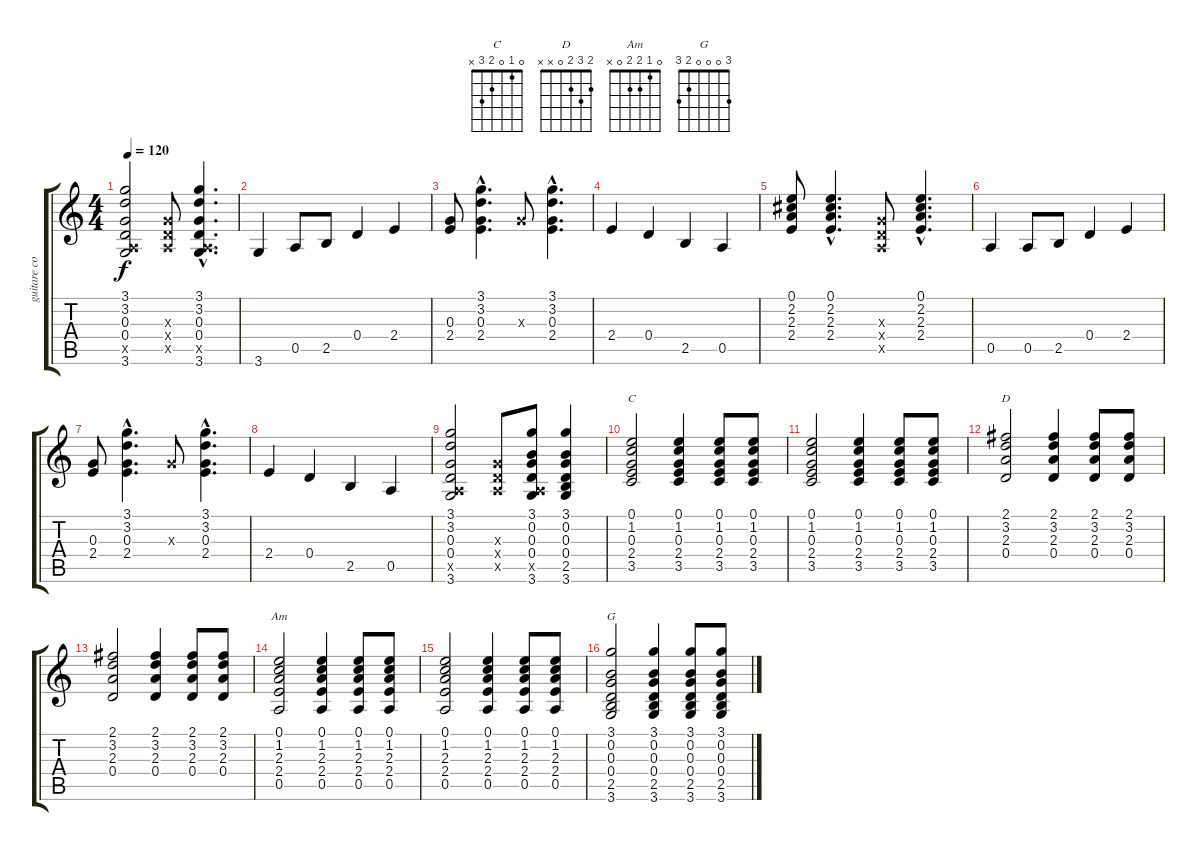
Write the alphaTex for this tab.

\track ("guitare cool" "guitare co") {instrument acousticguitarnylon}
\staff {score tabs}
\tuning (E4 B3 G3 D3 A2 E2) {hide}
\chord ("C" 0 1 0 2 3 x)
\chord ("D" 2 3 2 0 x x)
\chord ("Am" 0 1 2 2 0 x)
\chord ("G" 3 0 0 0 2 3)
\ts (4 4)
\tempo 120
\clef g2
\ks c
(3.1 3.2 0.3 0.4 0.5{x} 3.6).2{dy f} (0.3{x} 0.4{x} 0.5{x}).8 (3.1{hac} 3.2{hac} 0.3{hac} 0.4{hac} 0.5{hac x} 3.6{hac}).4{d} |
3.6.4 0.5.8 2.5.8 0.4.4 2.4.4 |
(0.3 2.4).8 (3.1{hac} 3.2{hac} 0.3{hac} 2.4{hac}).4{d} 0.3{x}.8 (3.1{hac} 3.2{hac} 0.3{hac} 2.4{hac}).4{d} |
2.4.4 0.4.4 2.5.4 0.5.4 |
(0.1 2.2 2.3 2.4).8 (0.1{hac} 2.2{hac} 2.3{hac} 2.4{hac}).4{d} (0.3{x} 0.4{x} 0.5{x}).8 (0.1{hac} 2.2{hac} 2.3{hac} 2.4{hac}).4{d} |
0.5.4 0.5.8 2.5.8 0.4.4 2.4.4 |
(0.3 2.4).8 (3.1{hac} 3.2{hac} 0.3{hac} 2.4{hac}).4{d} 0.3{x}.8 (3.1{hac} 3.2{hac} 0.3{hac} 2.4{hac}).4{d} |
2.4.4 0.4.4 2.5.4 0.5.4 |
(3.1 3.2 0.3 0.4 0.5{x} 3.6).2 (0.3{x} 0.4{x} 0.5{x}).8 (3.1 0.2 0.3 0.4 0.5{x} 3.6).8 (3.1 0.2 0.3 0.4 2.5 3.6).4 |
(0.1 1.2 0.3 2.4 3.5).2{ch "C"} (0.1 1.2 0.3 2.4 3.5).4 (0.1 1.2 0.3 2.4 3.5).8 (0.1 1.2 0.3 2.4 3.5).8 |
(0.1 1.2 0.3 2.4 3.5).2 (0.1 1.2 0.3 2.4 3.5).4 (0.1 1.2 0.3 2.4 3.5).8 (0.1 1.2 0.3 2.4 3.5).8 |
(2.1 3.2 2.3 0.4).2{ch "D"} (2.1 3.2 2.3 0.4).4 (2.1 3.2 2.3 0.4).8 (2.1 3.2 2.3 0.4).8 |
(2.1 3.2 2.3 0.4).2 (2.1 3.2 2.3 0.4).4 (2.1 3.2 2.3 0.4).8 (2.1 3.2 2.3 0.4).8 |
(0.1 1.2 2.3 2.4 0.5).2{ch "Am"} (0.1 1.2 2.3 2.4 0.5).4 (0.1 1.2 2.3 2.4 0.5).8 (0.1 1.2 2.3 2.4 0.5).8 |
(0.1 1.2 2.3 2.4 0.5).2 (0.1 1.2 2.3 2.4 0.5).4 (0.1 1.2 2.3 2.4 0.5).8 (0.1 1.2 2.3 2.4 0.5).8 |
(3.1 0.2 0.3 0.4 2.5 3.6).2{ch "G"} (3.1 0.2 0.3 0.4 2.5 3.6).4 (3.1 0.2 0.3 0.4 2.5 3.6).8 (3.1 0.2 0.3 0.4 2.5 3.6).8
